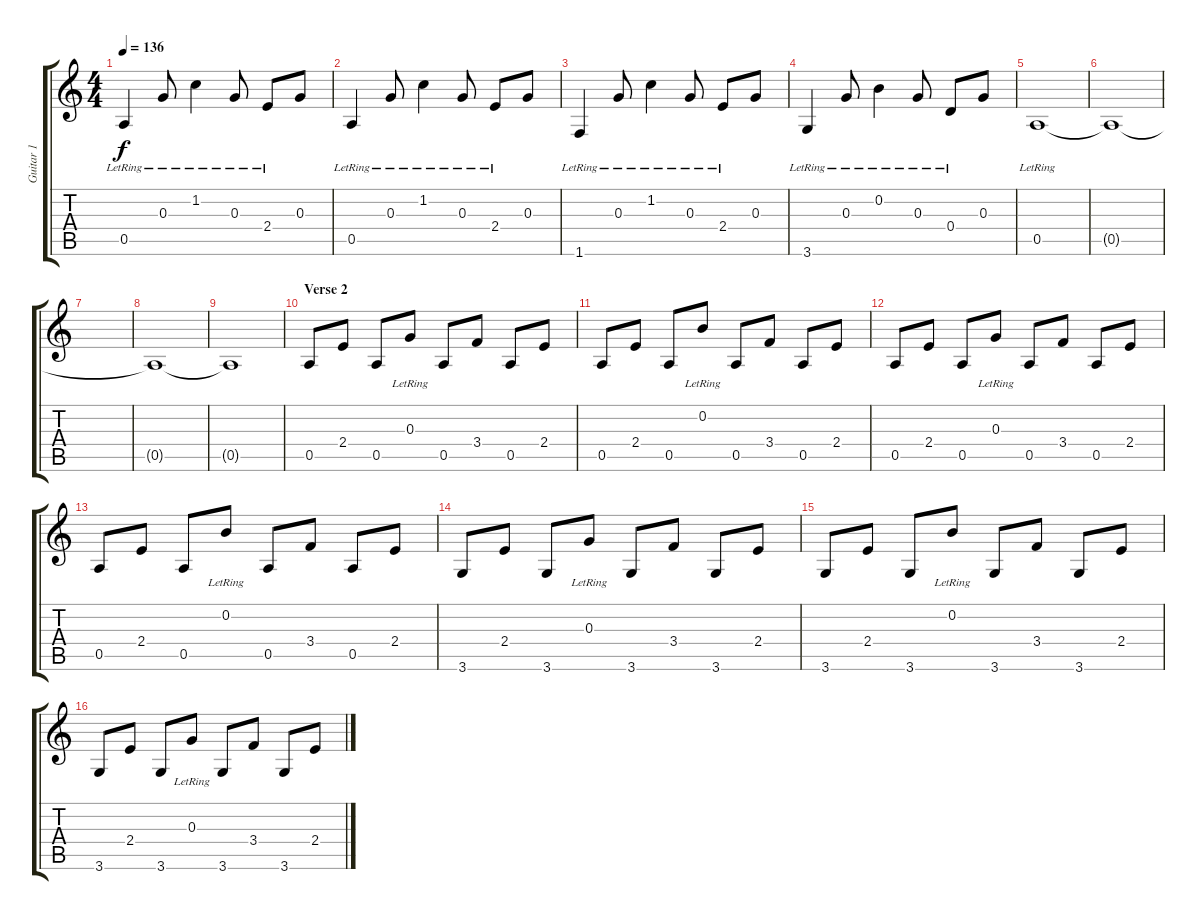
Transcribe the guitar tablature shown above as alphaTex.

\track ("Guitar 1" "Guitar 1") {instrument acousticguitarsteel}
\staff {score tabs}
\tuning (E4 B3 G3 D3 A2 E2) {hide}
\ts (4 4)
\tempo 136
\clef g2
\ks c
0.5{lr}.4{dy f} 0.3{lr}.8 1.2{lr}.4 0.3{lr}.8 2.4{lr}.8 0.3.8 |
0.5{lr}.4 0.3{lr}.8 1.2{lr}.4 0.3{lr}.8 2.4{lr}.8 0.3.8 |
1.6{lr}.4 0.3{lr}.8 1.2{lr}.4 0.3{lr}.8 2.4{lr}.8 0.3.8 |
3.6{lr}.4 0.3{lr}.8 0.2{lr}.4 0.3{lr}.8 0.4{lr}.8 0.3.8 |
0.5{lr}.1 |
0.5{t}.1 |
|
0.5{t}.1 |
0.5{t}.1 |
\section ("" "Verse 2")
0.5.8{volume 16} 2.4.8 0.5.8 0.3{lr}.8 0.5.8 3.4.8 0.5.8 2.4.8 |
0.5.8 2.4.8 0.5.8 0.2{lr}.8 0.5.8 3.4.8 0.5.8 2.4.8 |
0.5.8 2.4.8 0.5.8 0.3{lr}.8 0.5.8 3.4.8 0.5.8 2.4.8 |
0.5.8 2.4.8 0.5.8 0.2{lr}.8 0.5.8 3.4.8 0.5.8 2.4.8 |
3.6.8 2.4.8 3.6.8 0.3{lr}.8 3.6.8 3.4.8 3.6.8 2.4.8 |
3.6.8 2.4.8 3.6.8 0.2{lr}.8 3.6.8 3.4.8 3.6.8 2.4.8 |
3.6.8 2.4.8 3.6.8 0.3{lr}.8 3.6.8 3.4.8 3.6.8 2.4.8
